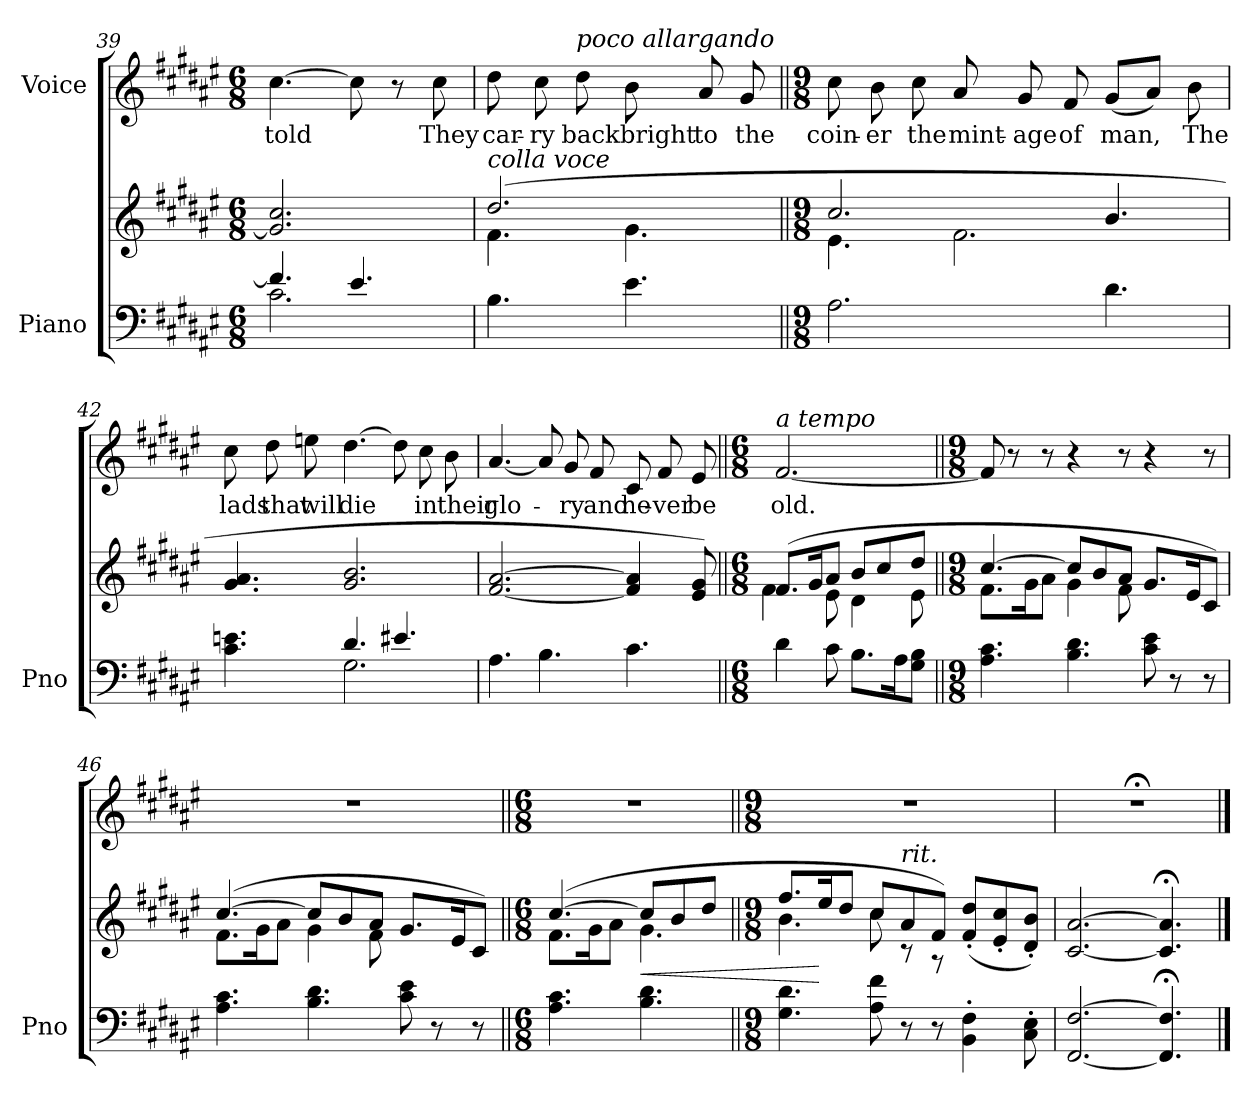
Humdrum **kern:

**kern	**kern	**dynam	**kern	**text
*part2	*part2	*part2	*part1	*part1
*staff3	*staff2	*staff2/3	*staff1	*staff1
*I"Piano	*	*	*I"Voice	*
*I'Pno	*	*	*	*
*clefF4	*clefG2	*	*clefG2	*
*k[f#c#g#d#a#e#]	*k[f#c#g#d#a#e#]	*	*k[f#c#g#d#a#e#]	*
*M6/8	*M6/8	*	*M6/8	*
=39	=39	=39	=39	=39
*^	*	*	*	*
4.f#/]	2.c#\	2.g#/] 2.cc#/	.	[4.cc#\	told
4.e#/	.	.	.	8cc#\]	.
.	.	.	.	8r	.
.	.	.	.	8cc#\	They
*v	*v	*	*	*	*
=40	=40	=40	=40	=40
*	*^	*	*	*
!	!LO:TX:i:t=colla voce	!	!	!	!
4.B\	(2.dd#/	4.f#\	.	8dd#\	car-
.	.	.	.	8cc#\	-ry
!	!	!	!	!LO:TX:i:t=poco allargando	!
.	.	.	.	8dd#\	back
4.e#\	.	4.g#\	.	8b\	bright
.	.	.	.	8a#/	to
.	.	.	.	8g#/	the
=41||	=41||	=41||	=41||	=41||	=41||
*M9/8	*M9/8	*	*	*M9/8	*
2.A#\	2.cc#/	4.e#\	.	8cc#\	coin-
.	.	.	.	8b\	-er
.	.	.	.	8cc#\	the
.	.	2.f#\	.	8a#/	mint-
.	.	.	.	8g#/	-age
.	.	.	.	8f#/	of
4.d#\	4.b/	.	.	(8g#/L	man,
.	.	.	.	8a#/J)	.
.	.	.	.	8b\	The
*	*v	*v	*	*	*
=42	=42	=42	=42	=42
*^	*	*	*	*
4.c#\ 4.en\	4.ryy	4.g#/ 4.a#/	.	8cc#\	lads
.	.	.	.	8dd#\	that
.	.	.	.	8een\	will
4.d#/	2.G#\	2.g#/ 2.b/	.	[4.dd#\	die
4.e#X/	.	.	.	8dd#\]	.
.	.	.	.	8cc#\	in
.	.	.	.	8b\	their
*v	*v	*	*	*	*
=43	=43	=43	=43	=43
4.A#\	[2.f#/ [2.a#/	.	[4.a#/	glo-
4.B\	.	.	8a#/]	.
.	.	.	8g#/	-ry
.	.	.	8f#/	and
4.c#\	4f#/] 4a#/]	.	8c#/	ne-
.	.	.	8f#/	-ver
.	8e#/ 8g#/)	.	8e#/	be
=44||	=44||	=44||	=44||	=44||
*M6/8	*M6/8	*	*M6/8	*
*	*^	*	*	*
!	!	!	!	!LO:TX:a:i:t=a tempo	!
4d#\	(8.f#/L	4f#\	.	[2.f#/	old.
.	16g#/K	.	.	.	.
8c#\	8a#/J	8e#\	.	.	.
8.B\L	8b/L	4d#\	.	.	.
.	8cc#/	.	.	.	.
16A#\K	.	.	.	.	.
8G#\ 8B\J	8dd#/J	8e#\	.	.	.
=45||	=45||	=45||	=45||	=45||	=45||
*M9/8	*M9/8	*	*	*M9/8	*
4.A#\ 4.c#\	[4.cc#/	8.f#\L	.	8f#/]	.
.	.	.	.	8r	.
.	.	16g#\K	.	.	.
.	.	8a#\J	.	8r	.
4.B\ 4.d#\	8cc#/L]	4g#\	.	4r	.
.	8b/	.	.	.	.
.	8a#/J	8f#\	.	8r	.
8c#\ 8e#\	8.g#/L	4.ryy	.	4r	.
8r	.	.	.	.	.
.	16e#/K	.	.	.	.
8r	8c#/J)	.	.	8r	.
=46	=46	=46	=46	=46	=46
4.A#\ 4.c#\	([4.cc#/	8.f#\L	.	8%9r	.
.	.	16g#\K	.	.	.
.	.	8a#\J	.	.	.
4.B\ 4.d#\	8cc#/L]	4g#\	.	.	.
.	8b/	.	.	.	.
.	8a#/J	8f#\	.	.	.
8c#\ 8e#\	8.g#/L	4.ryy	.	.	.
8r	.	.	.	.	.
.	16e#/K	.	.	.	.
8r	8c#/J)	.	.	.	.
=47||	=47||	=47||	=47||	=47||	=47||
*M6/8	*M6/8	*	*	*M6/8	*
4.A#\ 4.c#\	([4.cc#/	8.f#\L	.	2.r	.
.	.	16g#\K	.	.	.
.	.	8a#\J	.	.	.
!	!	!	!LO:HP:b	!	!
4.B\ 4.d#\	8cc#/L]	4.g#\	<	.	.
.	8b/	.	.	.	.
.	8dd#/J	.	.	.	.
=48||	=48||	=48||	=48||	=48||	=48||
*M9/8	*M9/8	*	*	*M9/8	*
4.G#\ 4.d#\	8.ff#/L	4.b\	.	8%9r	.
.	16ee#/K	.	[	.	.
.	8dd#/J	.	.	.	.
8A#\ 8f#\	8cc#/L	8cc#\	.	.	.
!	!LO:TX:a:i:t=rit.	!	!	!	!
8r	8a#/	8r	.	.	.
8r	8f#/J)	8r	.	.	.
4BB\' 4F#\'	(<8f#/'< 8dd#/'<L	4.ryy	.	.	.
.	8e#/'< 8cc#/'<	.	.	.	.
8C#\' 8E#\'	8d#/'< 8b/'<J)	.	.	.	.
*	*v	*v	*	*	*
=49	=49	=49	=49	=49
[2.FF#/ [2.F#/	[2.c#/ [2.a#/	.	8%9r;<	.
4.FF#/];< 4.F#/];<	4.c#/];< 4.a#/];<	.	.	.
==	==	==	==	==
*-	*-	*-	*-	*-
